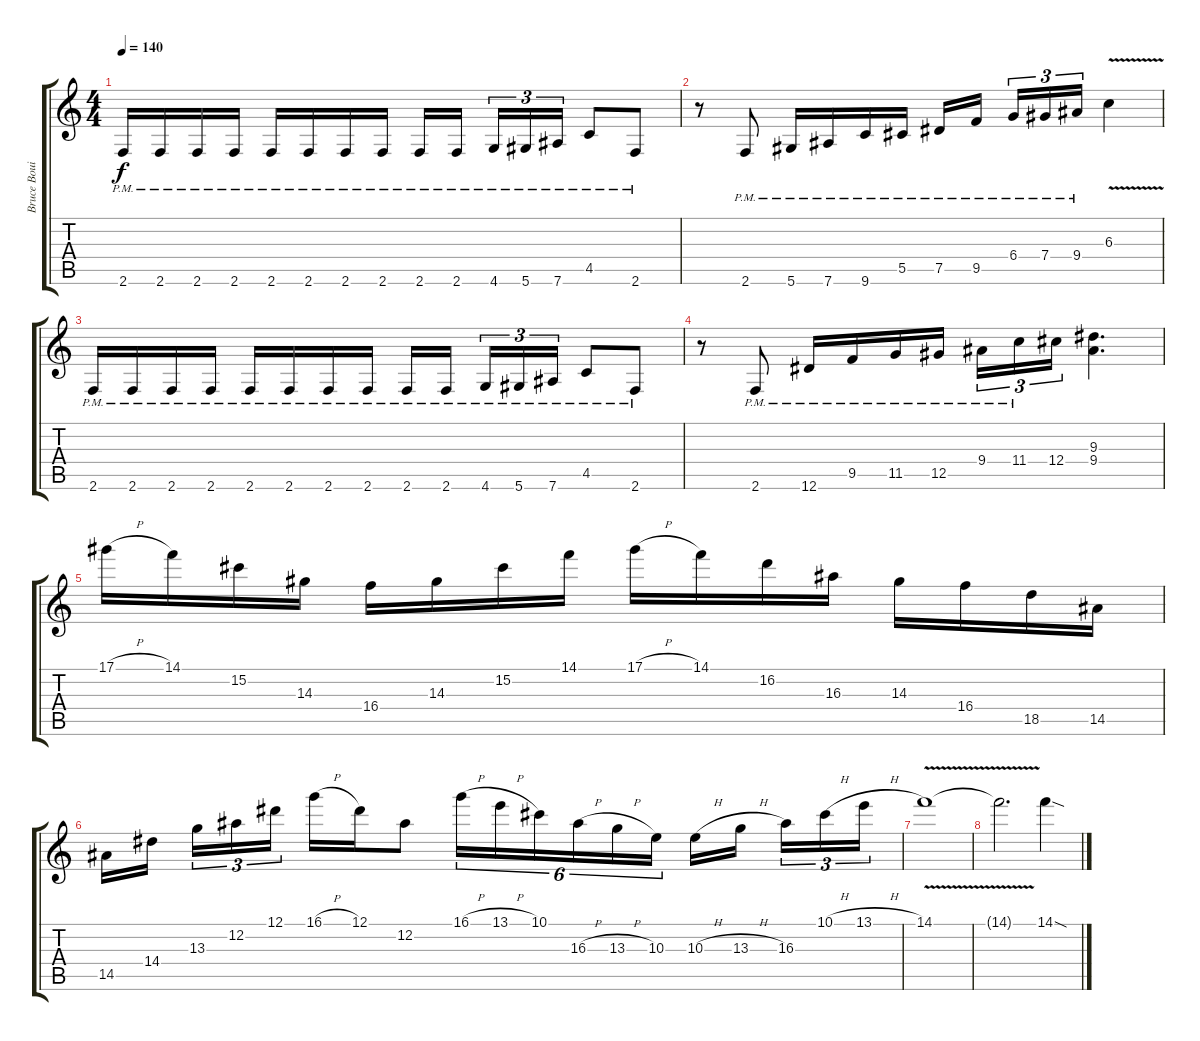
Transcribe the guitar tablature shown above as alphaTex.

\track ("Bruce Bouillet" "Bruce Boui") {instrument distortionguitar}
\staff {score tabs}
\tuning (Eb4 Bb3 Gb3 Db3 Ab2 Eb2) {hide}
\ts (4 4)
\tempo 140
\clef g2
\ks c
2.6{pm}.16{dy f} 2.6{pm}.16 2.6{pm}.16 2.6{pm}.16 2.6{pm}.16 2.6{pm}.16 2.6{pm}.16 2.6{pm}.16 2.6{pm}.16 2.6{pm}.16{beam splitsecondary} 4.6{pm}.16{tu (3 2)} 5.6{pm}.16{tu (3 2)} 7.6{pm}.16{tu (3 2)} 4.5{pm}.8 2.6{pm}.8 |
r.8 2.6{pm}.8 5.6{pm}.16 7.6{pm}.16 9.6{pm}.16 5.5{pm}.16 7.5{pm}.16 9.5{pm}.16{beam splitsecondary} 6.4{pm}.16{tu (3 2)} 7.4{pm}.16{tu (3 2)} 9.4{pm}.16{tu (3 2)} 6.3{v}.4 |
2.6{pm}.16 2.6{pm}.16 2.6{pm}.16 2.6{pm}.16 2.6{pm}.16 2.6{pm}.16 2.6{pm}.16 2.6{pm}.16 2.6{pm}.16 2.6{pm}.16{beam splitsecondary} 4.6{pm}.16{tu (3 2)} 5.6{pm}.16{tu (3 2)} 7.6{pm}.16{tu (3 2)} 4.5{pm}.8 2.6{pm}.8 |
r.8 2.6{pm}.8 12.6{pm}.16 9.5{pm}.16 11.5{pm}.16 12.5{pm}.16 9.4{pm}.16{tu (3 2)} 11.4{pm}.16{tu (3 2)} 12.4.16{tu (3 2)} (9.3 9.4).4{d} |
17.1{h}.16 14.1.16 15.2.16 14.3.16 16.4.16 14.3.16 15.2.16 14.1.16 17.1{h}.16 14.1.16 16.2.16 16.3.16 14.3.16 16.4.16 18.5.16 14.5.16 |
14.5.16 14.4.16{beam splitsecondary} 13.3.16{tu (3 2)} 12.2.16{tu (3 2)} 12.1.16{tu (3 2)} 16.1{h}.16 12.1.16 12.2.8 16.1{h}.16{tu (6 4)} 13.1{h}.16{tu (6 4)} 10.1.16{tu (6 4)} 16.3{h}.16{tu (6 4)} 13.3{h}.16{tu (6 4)} 10.3.16{tu (6 4)} 10.3{h}.16 13.3{h}.16{beam splitsecondary} 16.3.16{tu (3 2)} 10.1{h}.16{tu (3 2)} 13.1{h}.16{tu (3 2)} |
14.1{v}.1 |
14.1{t}.2{d} 14.1{sod}.4
